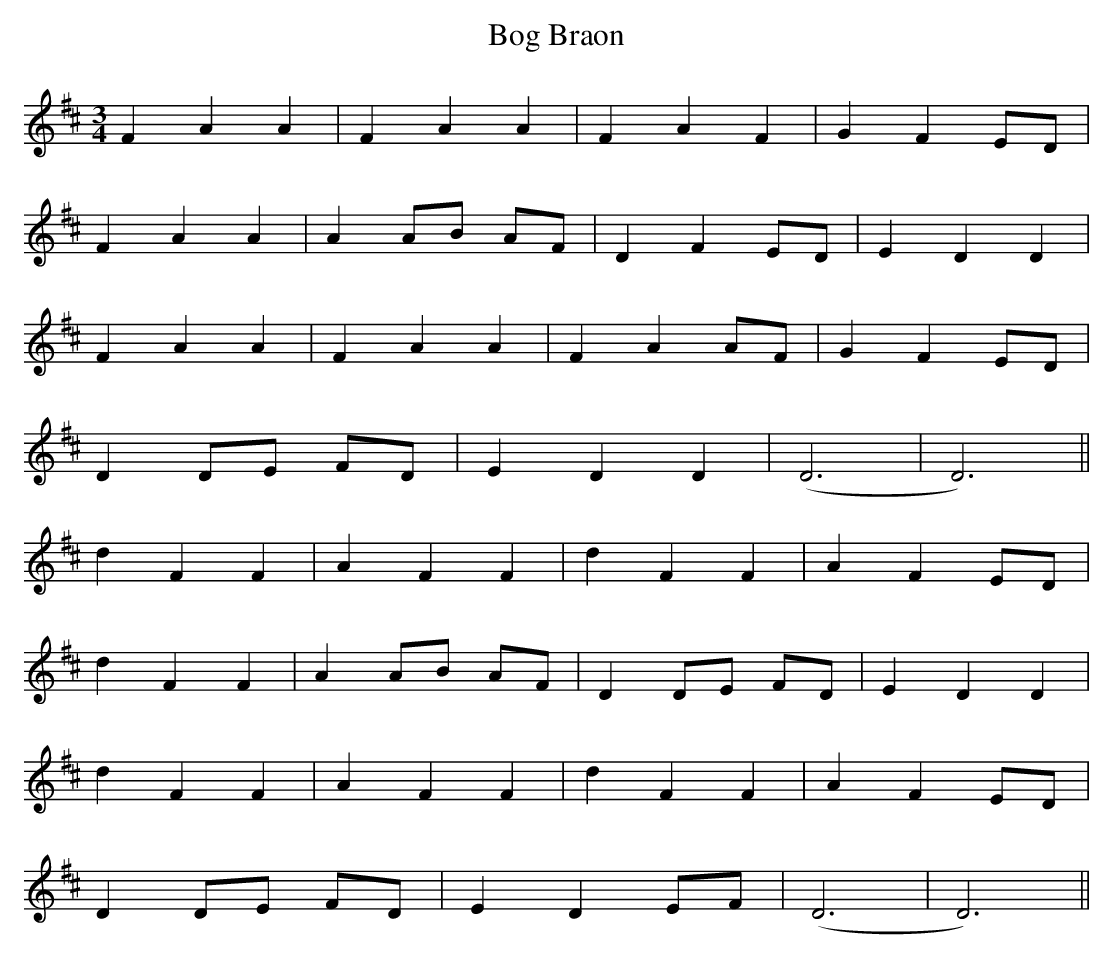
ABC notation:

X:1
T: Bog Braon
M: 3/4
L: 1/8
K: Dmaj
F2 A2 A2 | F2 A2 A2 | F2 A2 F2 | G2 F2 ED |
F2 A2 A2 | A2 AB AF | D2 F2 ED | E2 D2 D2 |
F2 A2 A2 | F2 A2 A2 | F2 A2 AF | G2 F2 ED |
D2 DE FD | E2 D2 D2 | (D6 | D6) ||
d2 F2 F2 | A2 F2 F2 | d2 F2 F2 | A2 F2 ED |
d2 F2 F2 | A2 AB AF | D2 DE FD | E2 D2 D2 |
d2 F2 F2 | A2 F2 F2 | d2 F2 F2 | A2 F2 ED |
D2 DE FD | E2 D2 EF | (D6 | D6) ||
